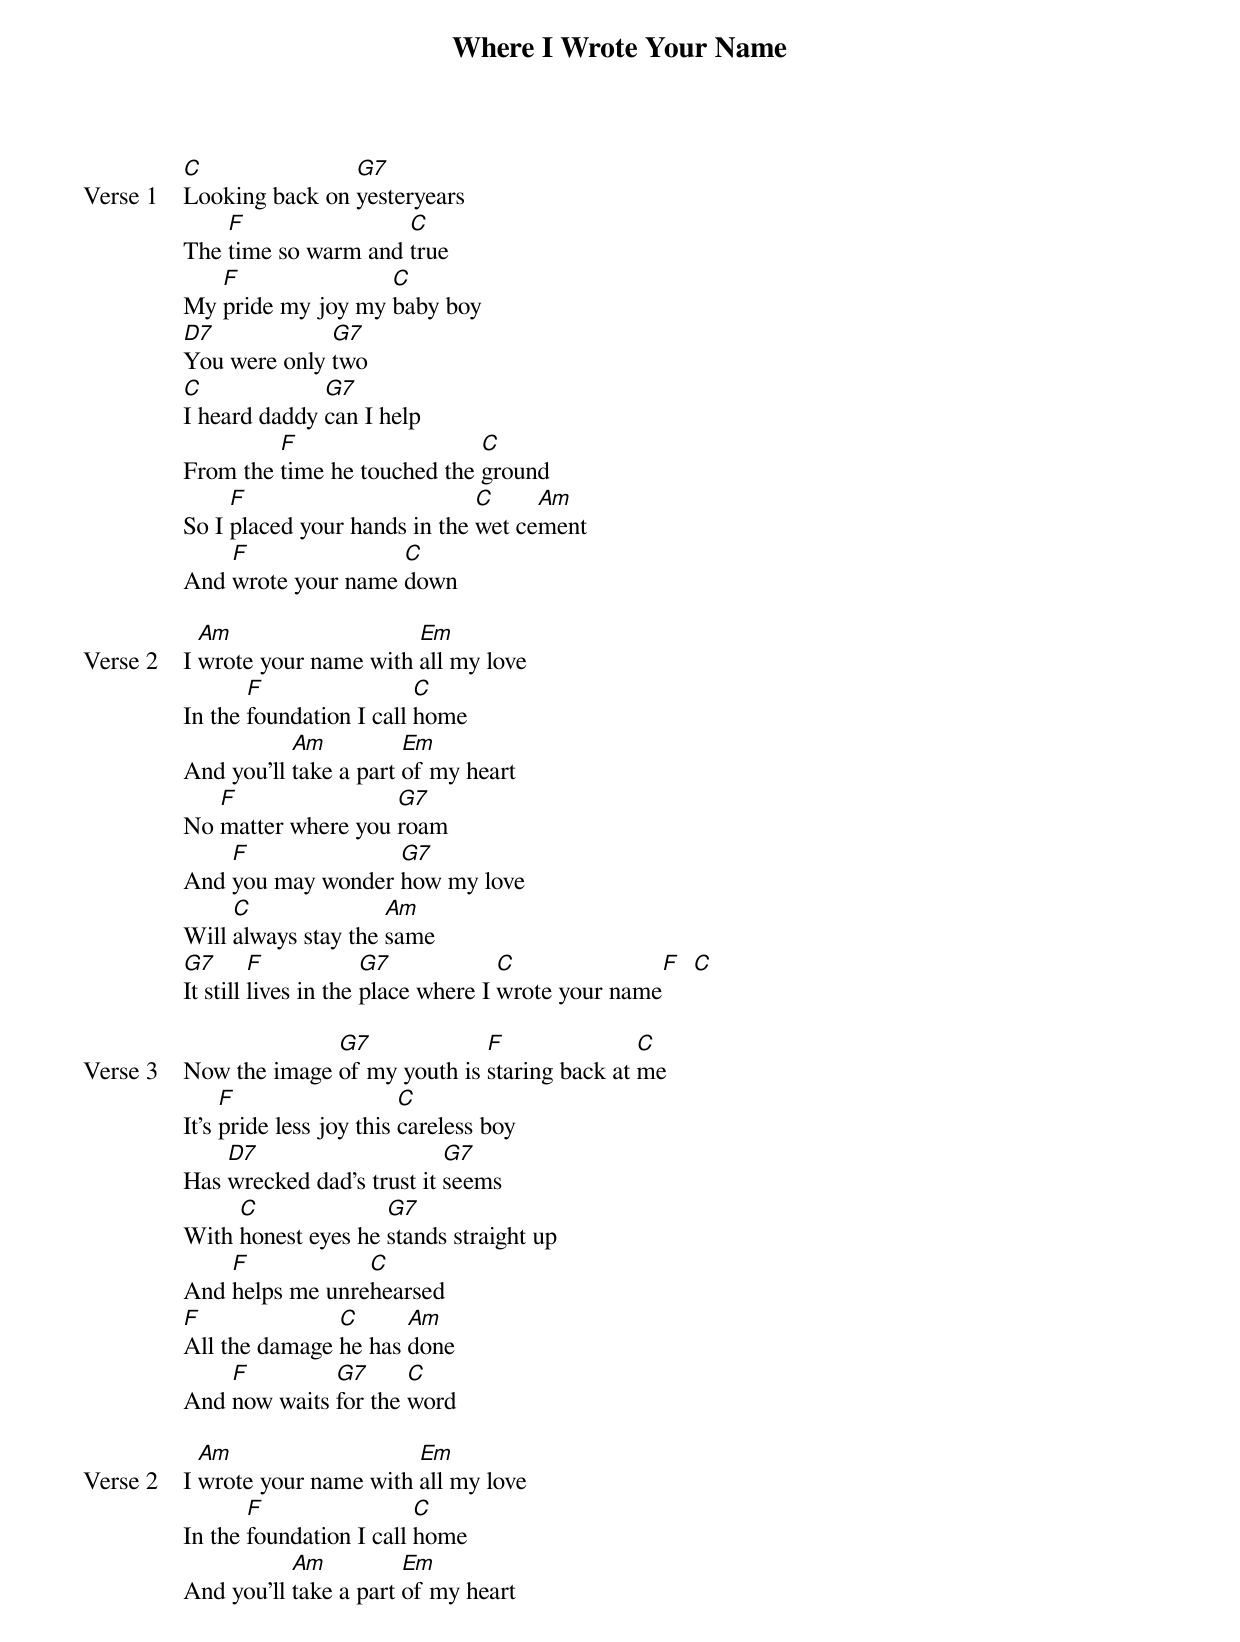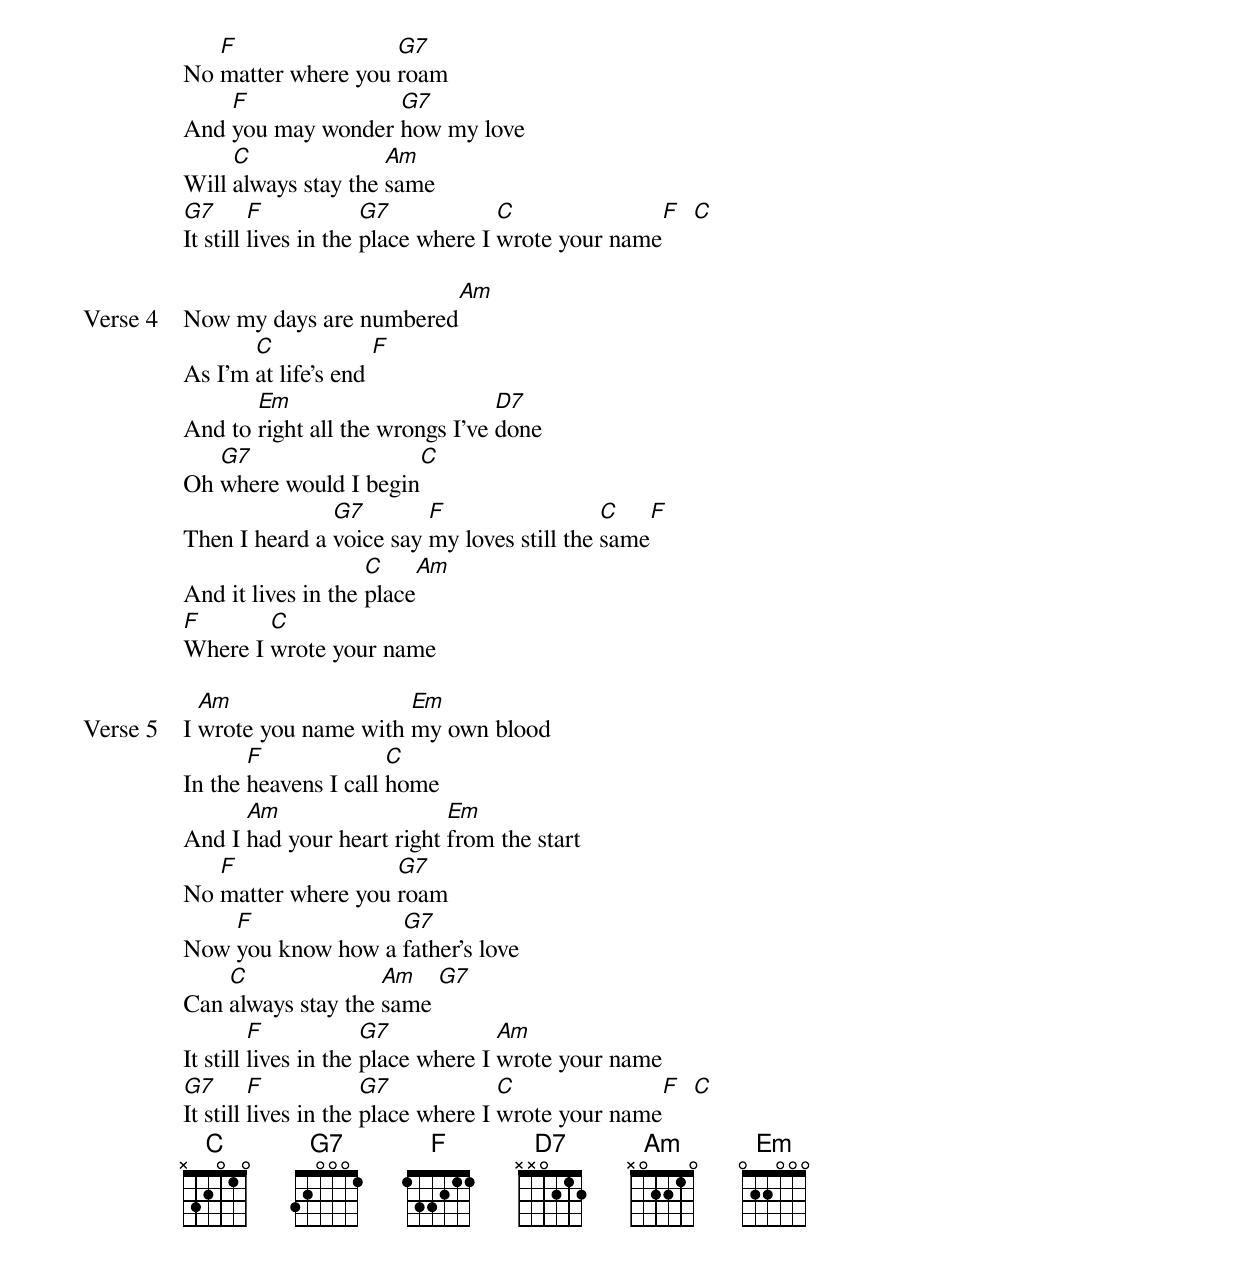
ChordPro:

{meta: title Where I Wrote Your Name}
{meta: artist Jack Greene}
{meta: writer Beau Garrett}

{start_of_verse: Verse 1}
[C]Looking back on [G7]yesteryears
The [F]time so warm and [C]true
My [F]pride my joy my [C]baby boy
[D7]You were only [G7]two
[C]I heard daddy [G7]can I help
From the [F]time he touched the [C]ground
So I [F]placed your hands in the [C]wet ce[Am]ment
And [F]wrote your name [C]down
{end_of_verse}

{start_of_verse: Verse 2}
I [Am]wrote your name with [Em]all my love
In the [F]foundation I call [C]home
And you'll [Am]take a part [Em]of my heart
No [F]matter where you [G7]roam
And [F]you may wonder [G7]how my love
Will [C]always stay the [Am]same
[G7]It still [F]lives in the [G7]place where I [C]wrote your name[F]  [C]
{end_of_verse}

{start_of_verse: Verse 3}
Now the image [G7]of my youth is [F]staring back at [C]me
It's [F]pride less joy this [C]careless boy
Has [D7]wrecked dad's trust it [G7]seems
With [C]honest eyes he [G7]stands straight up
And [F]helps me unre[C]hearsed
[F]All the damage [C]he has [Am]done
And [F]now waits [G7]for the [C]word
{end_of_verse}

{start_of_verse: Verse 2}
I [Am]wrote your name with [Em]all my love
In the [F]foundation I call [C]home
And you'll [Am]take a part [Em]of my heart
No [F]matter where you [G7]roam
And [F]you may wonder [G7]how my love
Will [C]always stay the [Am]same
[G7]It still [F]lives in the [G7]place where I [C]wrote your name[F]  [C]
{end_of_verse}

{start_of_verse: Verse 4}
Now my days are numbered[Am]
As I'm [C]at life’s end [F]
And to [Em]right all the wrongs I've [D7]done
Oh [G7]where would I begin[C]
Then I heard a [G7]voice say [F]my loves still the [C]same[F]
And it lives in the [C]place[Am]
[F]Where I [C]wrote your name
{end_of_verse}

{start_of_verse: Verse 5}
I [Am]wrote you name with [Em]my own blood
In the [F]heavens I call [C]home
And I [Am]had your heart right [Em]from the start
No [F]matter where you [G7]roam
Now [F]you know how a [G7]father's love
Can [C]always stay the [Am]same [G7]
It still [F]lives in the [G7]place where I [Am]wrote your name
[G7]It still [F]lives in the [G7]place where I [C]wrote your name[F]  [C]
{end_of_verse}
